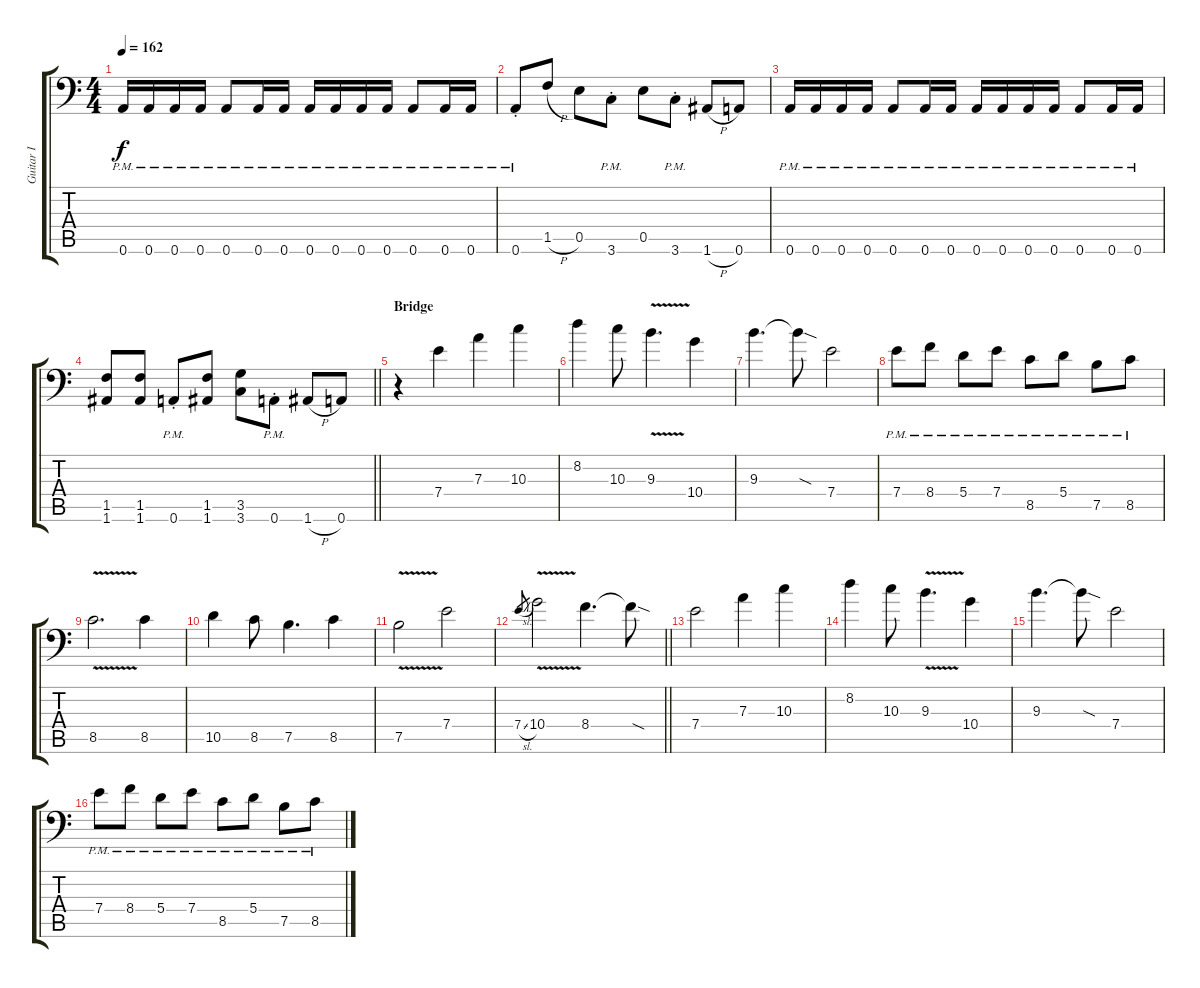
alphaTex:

\track ("Guitar I" "Guitar I") {instrument distortionguitar}
\staff {score tabs}
\tuning (B3 Gb3 D3 A2 E2 A1) {hide}
\ts (4 4)
\tempo 162
\clef f4
\ks c
0.6{pm}.16{dy f} 0.6{pm}.16 0.6{pm}.16 0.6{pm}.16 0.6{pm}.8 0.6{pm}.16 0.6{pm}.16 0.6{pm}.16 0.6{pm}.16 0.6{pm}.16 0.6{pm}.16 0.6{pm}.8 0.6{pm}.16 0.6{pm}.16 |
0.6{pm st}.8 1.5{h}.8 0.5.8 3.6{pm st}.8 0.5.8 3.6{pm st}.8 1.6{h}.8 0.6.8 |
0.6{pm}.16 0.6{pm}.16 0.6{pm}.16 0.6{pm}.16 0.6{pm}.8 0.6{pm}.16 0.6{pm}.16 0.6{pm}.16 0.6{pm}.16 0.6{pm}.16 0.6{pm}.16 0.6{pm}.8 0.6{pm}.16 0.6{pm}.16 |
\barLineRight lightlight
(1.5 1.6).8 (1.5 1.6).8 0.6{pm st}.8 (1.5 1.6).8 (3.5 3.6).8 0.6{pm st}.8 1.6{h}.8 0.6.8 |
\section ("" "Bridge")
r.4 7.4.4 7.3.4 10.3.4 |
8.2.4 10.3.8 9.3{v}.4{d} 10.4.4 |
9.3.4{d} 9.3{sod t}.8 7.4.2 |
7.4{pm}.8 8.4{pm}.8 5.4{pm}.8 7.4{pm}.8 8.5{pm}.8 5.4{pm}.8 7.5{pm}.8 8.5{pm}.8 |
8.5{v}.2{d} 8.5.4 |
10.5.4 8.5.8 7.5.4{d} 8.5.4 |
7.5{v}.2 7.4.2 |
\barLineRight lightlight
7.4{sl}.8{gr} 10.4{v}.2 8.4.4{d} 8.4{sod t}.8 |
\section ("" "")
7.4.2 7.3.4 10.3.4 |
8.2.4 10.3.8 9.3{v}.4{d} 10.4.4 |
9.3.4{d} 9.3{sod t}.8 7.4.2 |
7.4{pm}.8 8.4{pm}.8 5.4{pm}.8 7.4{pm}.8 8.5{pm}.8 5.4{pm}.8 7.5{pm}.8 8.5{pm}.8
